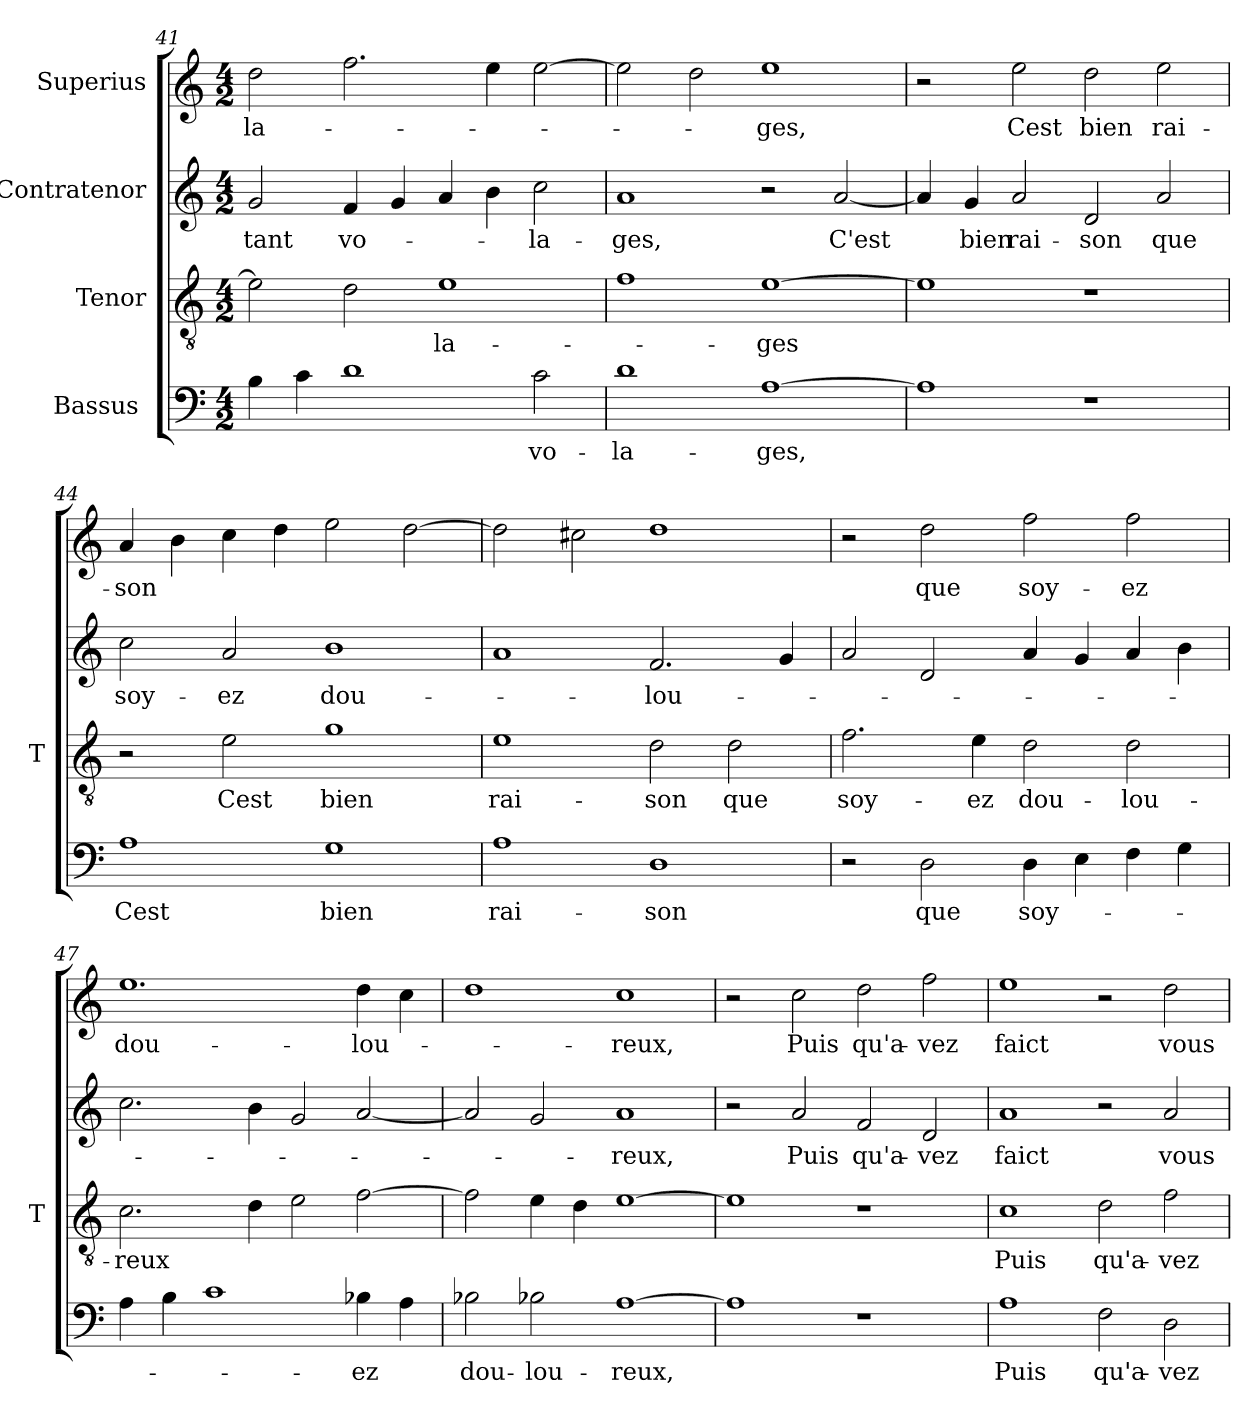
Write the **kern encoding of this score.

**kern	**text	**kern	**text	**kern	**text	**kern	**text
*part4	*part4	*part3	*part3	*part2	*part2	*part1	*part1
*staff4	*staff4	*staff3	*staff3	*staff2	*staff2	*staff1	*staff1
*I"Bassus 	*	*I"Tenor	*	*I"Contratenor	*	*I"Superius	*
*	*	*I'T	*	*	*	*	*
*clefF4	*	*clefGv2	*	*clefG2	*	*clefG2	*
*k[]	*	*k[]	*	*k[]	*	*k[]	*
*M4/2	*	*M4/2	*	*M4/2	*	*M4/2	*
=41	=41	=41	=41	=41	=41	=41	=41
4B	.	2e]	.	2g	-tant	2dd	la-
4c	.	.	.	.	.	.	.
1d	.	2d	.	4f	vo-	2.ff	.
.	.	.	.	4g	.	.	.
.	.	1e	la-	4a	.	.	.
.	.	.	.	4b	.	4ee	.
2c	vo-	.	.	2cc	la-	[2ee	.
=42	=42	=42	=42	=42	=42	=42	=42
1d	la-	1f	.	1a	-ges,	2ee]	.
.	.	.	.	.	.	2dd	.
[1A	-ges,	[1e	-ges	2r	.	1ee	-ges,
.	.	.	.	[2a	-C'est	.	.
=43	=43	=43	=43	=43	=43	=43	=43
1A]	.	1e]	.	4a]	.	2r	.
.	.	.	.	4g	-bien	.	.
.	.	.	.	2a	rai-	2ee	-Cest
1r	.	1r	.	2d	-son	2dd	-bien
.	.	.	.	2a	-que	2ee	rai-
=44	=44	=44	=44	=44	=44	=44	=44
1A	-Cest	2r	.	2cc	soy-	4a	-son
.	.	.	.	.	.	4b	.
.	.	2e	-Cest	2a	-ez	4cc	.
.	.	.	.	.	.	4dd	.
1G	-bien	1g	-bien	1b	dou-	2ee	.
.	.	.	.	.	.	[2dd	.
=45	=45	=45	=45	=45	=45	=45	=45
1A	rai-	1e	rai-	1a	.	2dd]	.
.	.	.	.	.	.	2cc#X	.
1D	-son	2d	-son	2.f	lou-	1dd	.
.	.	2d	-que	.	.	.	.
.	.	.	.	4g	.	.	.
=46	=46	=46	=46	=46	=46	=46	=46
2r	.	2.f	soy-	2a	.	2r	.
2D	-que	.	.	2d	.	2dd	-que
.	.	4e	-ez	.	.	.	.
4D	soy-	2d	dou-	4a	.	2ff	soy-
4E	.	.	.	4g	.	.	.
4F	.	2d	lou-	4a	.	2ff	-ez
4G	.	.	.	4b	.	.	.
=47	=47	=47	=47	=47	=47	=47	=47
4A	.	2.c	-reux	2.cc	.	1.ee	dou-
4B	.	.	.	.	.	.	.
1c	.	.	.	.	.	.	.
.	.	4d	.	4b	.	.	.
.	.	2e	.	2g	.	.	.
4B-X	-ez	[2f	.	[2a	.	4dd	lou-
4A	.	.	.	.	.	4cc	.
=48	=48	=48	=48	=48	=48	=48	=48
2B-X	dou-	2f]	.	2a]	.	1dd	.
2B-X	lou-	4e	.	2g	.	.	.
.	.	4d	.	.	.	.	.
[1A	-reux,	[1e	.	1a	-reux,	1cc	-reux,
=49	=49	=49	=49	=49	=49	=49	=49
1A]	.	1e]	.	2r	.	2r	.
.	.	.	.	2a	-Puis	2cc	-Puis
1r	.	1r	.	2f	qu'a-	2dd	qu'a-
.	.	.	.	2d	-vez	2ff	-vez
=50	=50	=50	=50	=50	=50	=50	=50
1A	-Puis	1c	-Puis	1a	-faict	1ee	-faict
2F	qu'a-	2d	qu'a-	2r	.	2r	.
2D	-vez	2f	-vez	2a	-vous	2dd	-vous
=	=	=	=	=	=	=	=
*-	*-	*-	*-	*-	*-	*-	*-
